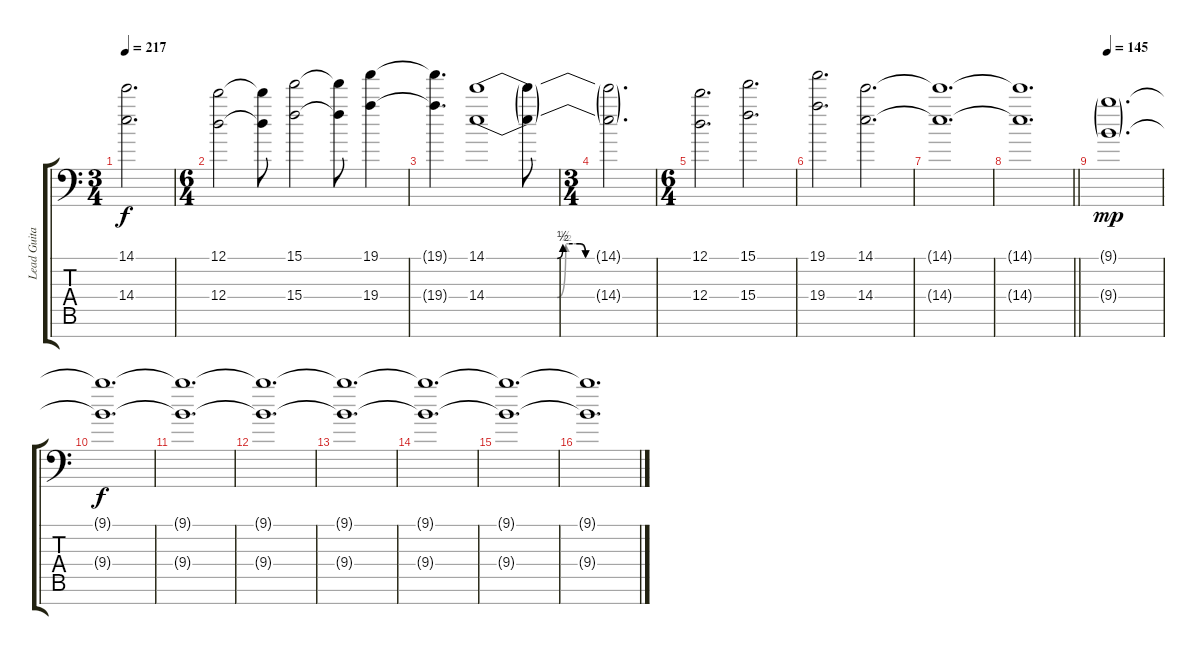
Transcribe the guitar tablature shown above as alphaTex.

\track ("Lead Guitar #2" "Lead Guita") {instrument electricguitarjazz}
\staff {score tabs}
\tuning (D4 A3 E3 D3 A2 E2 A1) {hide}
\ts (3 4)
\tempo 217
\clef f4
\ks c
(14.1{t} 14.4{t}).2{d dy f} |
\ts (6 4)
(12.1 12.4).2 (12.1{t} 12.4{t}).8 (15.1 15.4).2 (15.1{t} 15.4{t}).8 (19.1 19.4).4 |
(19.1{t} 19.4{t}).4{d} (14.1{be (custom 0 0 25 0 27 2 33 2 35 0 60 0)} 14.4{be (custom 0 0 25 0 28 2 32 2 35 0 60 0)}).1 (14.1{t} 14.4{t}).8 |
\ts (3 4)
(14.1{t} 14.4{t}).2{d} |
\ts (6 4)
(12.1 12.4).2{d} (15.1 15.4).2{d} |
(19.1 19.4).2{d} (14.1 14.4).2{d} |
(14.1{t} 14.4{t}).1{d} |
\barLineRight lightlight
(14.1{t} 14.4{t}).1{d} |
\section ("" "")
\tempo 145
(9.1{g} 9.4{g}).1{d dy mp volume 9} |
(9.1{t} 9.4{t}).1{d dy f} |
(9.1{t} 9.4{t}).1{d volume 6} |
(9.1{t} 9.4{t}).1{d} |
(9.1{t} 9.4{t}).1{d volume 3} |
(9.1{t} 9.4{t}).1{d} |
(9.1{t} 9.4{t}).1{d volume 0} |
(9.1{t} 9.4{t}).1{d}
